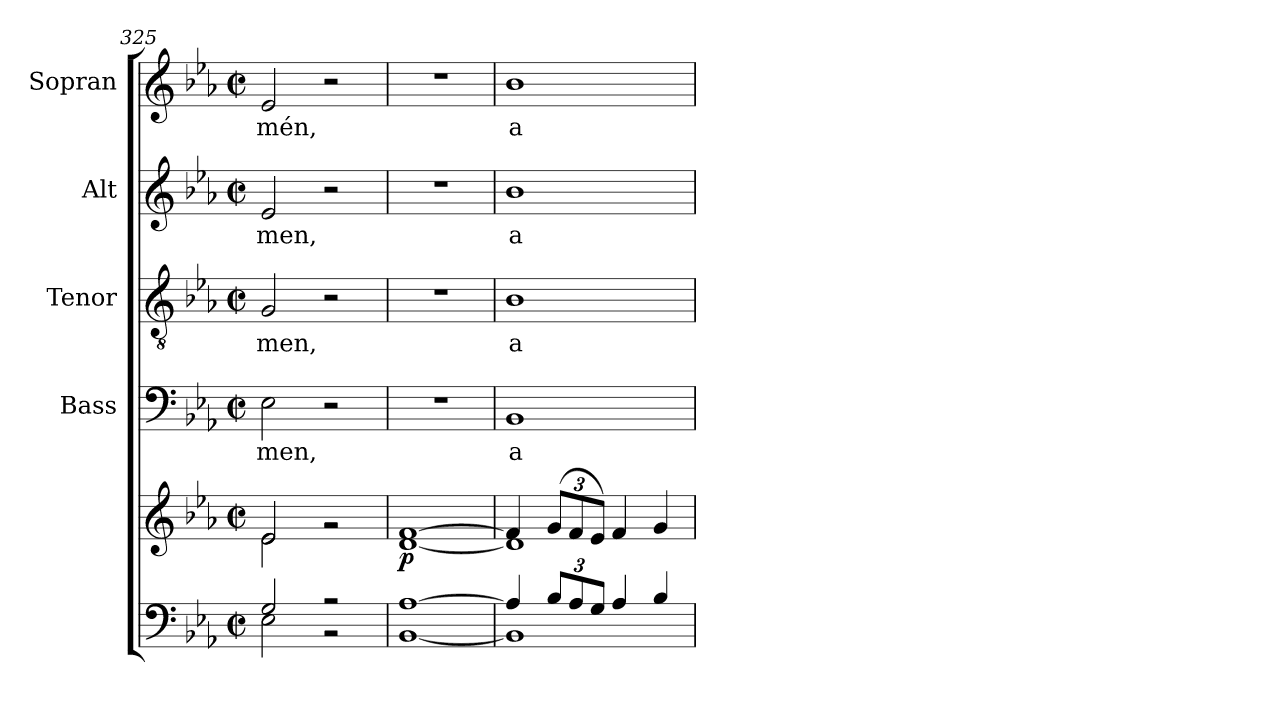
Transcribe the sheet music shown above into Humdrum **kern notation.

**kern	**kern	**dynam	**kern	**text	**kern	**text	**kern	**text	**kern	**text
*part5	*part5	*part5	*part4	*part4	*part3	*part3	*part2	*part2	*part1	*part1
*staff6	*staff5	*staff5/6	*staff4	*staff4	*staff3	*staff3	*staff2	*staff2	*staff1	*staff1
*	*	*	*I"Bass	*	*I"Tenor	*	*I"Alt	*	*I"Sopran	*
*	*	*	*I'B.	*	*I'T.	*	*I'A.	*	*I'S.	*
*clefF4	*clefG2	*	*clefF4	*	*clefGv2	*	*clefG2	*	*clefG2	*
*k[b-e-a-]	*k[b-e-a-]	*	*k[b-e-a-]	*	*k[b-e-a-]	*	*k[b-e-a-]	*	*k[b-e-a-]	*
*E-:	*E-:	*	*E-:	*	*E-:	*	*E-:	*	*E-:	*
*M2/2	*M2/2	*	*M2/2	*	*M2/2	*	*M2/2	*	*M2/2	*
*met(c|)	*met(c|)	*	*met(c|)	*	*met(c|)	*	*met(c|)	*	*met(c|)	*
=325	=325	=325	=325	=325	=325	=325	=325	=325	=325	=325
*^	*^	*	*	*	*	*	*	*	*	*
!	!	!	!	!	!	!LO:LY:b	!	!LO:LY:b	!	!LO:LY:b	!	!LO:LY:b
2G/	2E-\	2e-/	2e-\	.	2E-\	-men,	2G/	-men,	2e-/	-men,	2e-/	-mén,
2r	2r	2ra	2ra	.	2r	.	2r	.	2r	.	2r	.
=326	=326	=326	=326	=326	=326	=326	=326	=326	=326	=326	=326	=326
!	!	!	!	!LO:DY:b	!	!	!	!	!	!	!	!
[>1A-	[<1BB-	[>1f	[<1d	p	1r	.	1r	.	1r	.	1r	.
=327	=327	=327	=327	=327	=327	=327	=327	=327	=327	=327	=327	=327
!	!	!	!	!	!	!LO:LY:b	!	!LO:LY:b	!	!LO:LY:b	!	!LO:LY:b
4A-/]	1BB-]	4f/]	1d]	.	1BB-	a-	1B-	a-	1b-	a-	1b-	a-
12B-/L	.	(<12g/L	.	.	.	.	.	.	.	.	.	.
12A-/	.	12f/	.	.	.	.	.	.	.	.	.	.
12G/J	.	12e-/J)	.	.	.	.	.	.	.	.	.	.
4A-/	.	4f/	.	.	.	.	.	.	.	.	.	.
4B-/	.	4g/	.	.	.	.	.	.	.	.	.	.
*v	*v	*	*	*	*	*	*	*	*	*	*	*
*	*v	*v	*	*	*	*	*	*	*	*	*
=	=	=	=	=	=	=	=	=	=	=
*-	*-	*-	*-	*-	*-	*-	*-	*-	*-	*-
